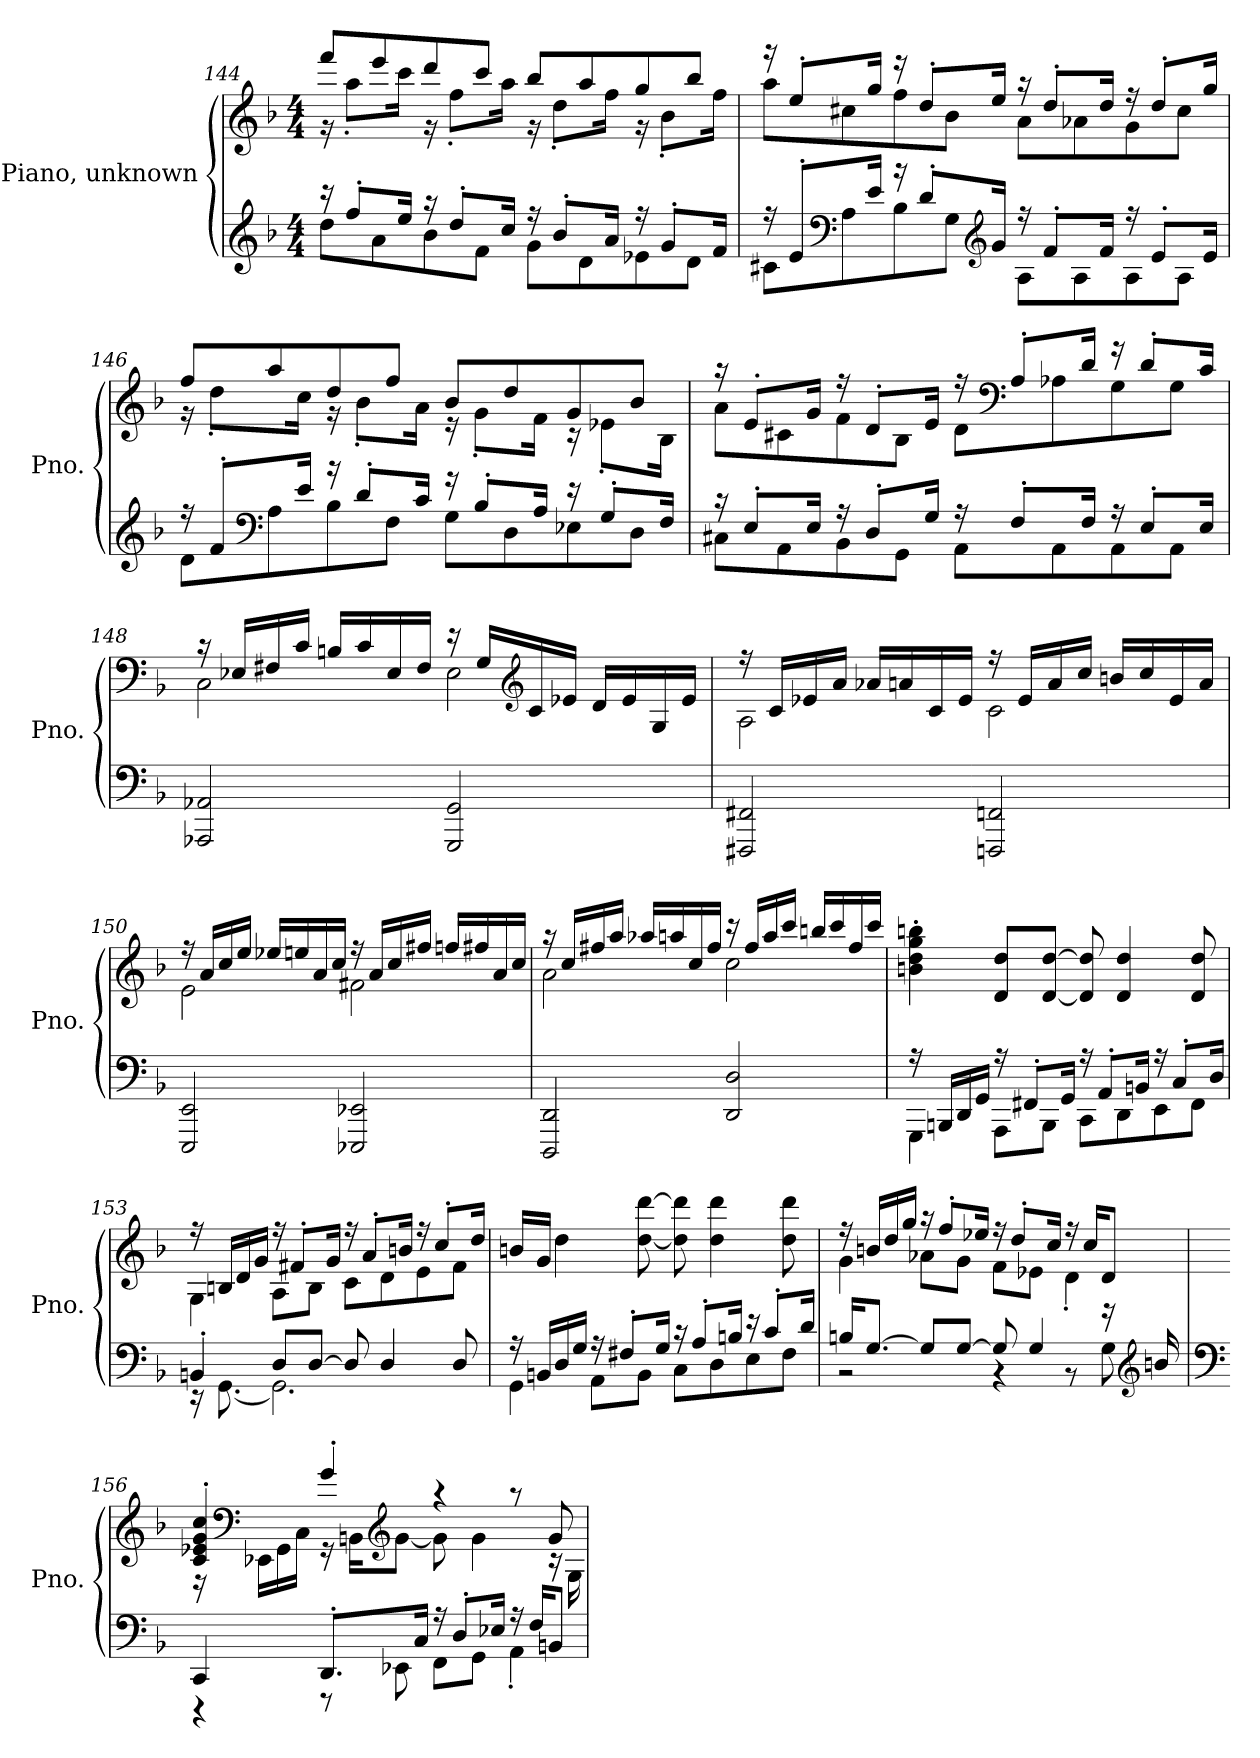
**kern	**kern
*part1	*part1
*staff2	*staff1
*I"Piano, unknown	*
*I'Pno.	*
!!LO:LB:g=z
*clefG2	*clefG2
*k[b-]	*k[b-]
*M4/4	*M4/4
=144	=144
*^	*^
16r	8dd\L	8fff/L	16r
8ff'/L	.	.	8aa'\L
.	8a\	8eee/	.
16ee/Jk	.	.	16ccc\Jk
16r	8b-\	8ddd/	16r
8dd'/L	.	.	8ff'\L
.	8f\J	8ccc/J	.
16cc/Jk	.	.	16aa\Jk
16r	8g\L	8bb-/L	16r
8b-'/L	.	.	8dd'\L
.	8d\	8aa/	.
16a/Jk	.	.	16ff\Jk
16r	8e-X\	8gg/	16r
8g'/L	.	.	8b-'\L
.	8d\J	8bb-/J	.
16f/Jk	.	.	16ff\Jk
=145	=145	=145	=145
16r	8c#X\L	16r	8aa\L
8e'/L	.	8ee'/L	.
*clefF4	*	*	*
.	8A\	.	8cc#X\
16e/Jk	.	16gg/Jk	.
16r	8B-\	16r	8ff\
8d'/L	.	8dd'/L	.
.	8G\J	.	8b-\J
*clefG2	*	*	*
16g/Jk	.	16ee/Jk	.
16r	8A\L	16r	8a\L
8f'/L	.	8dd'/L	.
.	8A\	.	8a-X\
16f/Jk	.	16dd/Jk	.
16r	8A\	16r	8g\
8e'/L	.	8dd'/L	.
.	8A\J	.	8cc#\J
16e/Jk	.	16gg/Jk	.
!!LO:LB:g=z	!!
=146	=146	=146	=146
16r	8d\L	8ff/L	16r
8f'/L	.	.	8dd'\L
*clefF4	*	*	*
.	8A\	8aa/	.
16e/Jk	.	.	16cc\Jk
16r	8B-\	8dd/	16r
8d'/L	.	.	8b-'\L
.	8F\J	8ff/J	.
16c/Jk	.	.	16a\Jk
16r	8G\L	8b-/L	16r
8B-'/L	.	.	8g'\L
.	8D\	8dd/	.
16A/Jk	.	.	16f\Jk
16r	8E-X\	8g/	16r
8G'/L	.	.	8e-X'\L
.	8D\J	8b-/J	.
16F/Jk	.	.	16B-\Jk
=147	=147	=147	=147
16r	8C#X\L	16r	8a\L
8E'/L	.	8e'/L	.
.	8AA\	.	8c#X\
16E/Jk	.	16g/Jk	.
16r	8BB-\	16r	8f\
8D'/L	.	8d'/L	.
.	8GG\J	.	8B-\J
16G/Jk	.	16e/Jk	.
16r	8AA\L	16r	8d\L
*	*	*clefF4	*
8F'/L	.	8A'/L	.
.	8AA\	.	8A-X\
16F/Jk	.	16d/Jk	.
16r	8AA\	16r	8G\
8E'/L	.	8d'/L	.
.	8AA\J	.	8G\J
16E/Jk	.	16c#/Jk	.
*v	*v	*	*
!!LO:PB:g=z	!!
=148	=148	=148
2AAA-X/ 2AA-X/	16r	2C\
.	16E-X/LL	.
.	16F#X/	.
.	16c/JJ	.
.	16Bn/LL	.
.	16c/	.
.	16E-/	.
.	16F#/JJ	.
2GGG/ 2GG/	16r	2E-\
.	16G/LL	.
*	*clefG2	*
.	16c/	.
.	16e-X/JJ	.
.	16d/LL	.
.	16e-/	.
.	16G/	.
.	16e-/JJ	.
=149	=149	=149
2FFF#X/ 2FF#X/	16r	2A\
.	16c/LL	.
.	16e-X/	.
.	16a/JJ	.
.	16a-X/LL	.
.	16an/	.
.	16c/	.
.	16e-/JJ	.
2FFFn/ 2FFn/	16r	2c\
.	16e-/LL	.
.	16a/	.
.	16cc/JJ	.
.	16bn/LL	.
.	16cc/	.
.	16e-/	.
.	16a/JJ	.
!!LO:LB:g=z	!!
=150	=150	=150
2EEE/ 2EE/	16r	2e\
.	16a/LL	.
.	16cc/	.
.	16ee/JJ	.
.	16ee-X/LL	.
.	16een/	.
.	16a/	.
.	16cc/JJ	.
2EEE-X/ 2EE-X/	16r	2f#X\
.	16a/LL	.
.	16cc/	.
.	16ff#X/JJ	.
.	16ffn/LL	.
.	16ff#X/	.
.	16a/	.
.	16cc/JJ	.
=151	=151	=151
2DDD/ 2DD/	16r	2a\
.	16cc/LL	.
.	16ff#X/	.
.	16aa/JJ	.
.	16aa-X/LL	.
.	16aan/	.
.	16cc/	.
.	16ff#/JJ	.
2DD/ 2D/	16r	2cc\
.	16ff#/LL	.
.	16aa/	.
.	16ccc/JJ	.
.	16bbn/LL	.
.	16ccc/	.
.	16ff#/	.
.	16ccc/JJ	.
*	*v	*v
!!LO:LB:g=z
=152	=152
*^	*
16r	4GGG\	4bn\' 4dd\' 4gg\' 4bbn\'
16BBBn/LL	.	.
16DD/	.	.
16GG/JJ	.	.
16r	8AAA\L	8d/ 8dd/L
8FF#X'/L	.	.
.	8BBB\J	[8d/ [8dd/J
16GG/Jk	.	.
16r	8CC\L	8d/] 8dd/]
8AA'/L	.	.
.	8DD\	4d/ 4dd/
16BBn/Jk	.	.
16r	8EE\	.
8C'/L	.	.
.	8FF#\J	8d/ 8dd/
16D/Jk	.	.
=153	=153	=153
*	*	*^
4BBn'/	16r	16r	4G\
.	[8.GG\	16Bn/LL	.
.	.	16d/	.
.	.	16g/JJ	.
8D/L	2.GG\]	16r	8A\L
.	.	8f#X'/L	.
[8D/J	.	.	8B\J
.	.	16g/Jk	.
8D/]	.	16r	8c\L
.	.	8a'/L	.
4D/	.	.	8d\
.	.	16bn/Jk	.
.	.	16r	8e\
.	.	8cc'/L	.
8D/	.	.	8f#\J
.	.	16dd/Jk	.
*	*	*v	*v
!!LO:LB:g=z
=154	=154	=154
16r	4GG\	16bn/LL
16BBn/LL	.	16g/JJ
16D/	.	4dd\
16G/JJ	.	.
16r	8AA\L	.
8F#X'/L	.	.
.	8BB\J	[8dd\ [8ddd\
16G/Jk	.	.
16r	8C\L	8dd\] 8ddd\]
8A'/L	.	.
.	8D\	4dd\ 4ddd\
16Bn/Jk	.	.
16r	8E\	.
8c'/L	.	.
.	8F#\J	8dd\ 8ddd\
16d/Jk	.	.
=155	=155	=155
*	*	*^
16Bn/KL	2r	16r	4g\
[8.G/J	.	16bn/LL	.
.	.	16dd/	.
.	.	16gg/JJ	.
8G/L]	.	16r	8a-X\L
.	.	8ff'/L	.
[8G/J	.	.	8g\J
.	.	16ee-X/Jk	.
8G/]	4r	16r	8f\L
.	.	8dd'/L	.
4G/	.	.	8e-X\J
.	.	16cc/Jk	.
.	8r	16r	4d'\
.	.	16cc/KL	.
16r	8G\	8d/J	.
*clefG2	*	*	*
16bn/	.	.	.
!!LO:LB:g=z	!!
=156	=156	=156	=156
*clefF4	*	*	*
4CC/	4r	4c/' 4e-X/' 4g/' 4cc/'	16r
*	*	*clefF4	*
.	.	.	16EE-X\LL
.	.	.	16GG\
.	.	.	16C\JJ
8.DD'/L	8r	4g'/	16r
.	.	.	16BBn\KL
*	*	*clefG2	*
.	8EE-X\	.	[8g\J
16C/Jk	.	.	.
16r	8FF\L	4r	8g\]
8D'/L	.	.	.
.	8GG\J	.	4g\
16E-X/Jk	.	.	.
16r	4AA'\	8r	.
16F/KL	.	.	.
8BBn/J	.	8g/	16r
.	.	.	16G\
*v	*v	*	*
*	*v	*v
=	=
*-	*-
